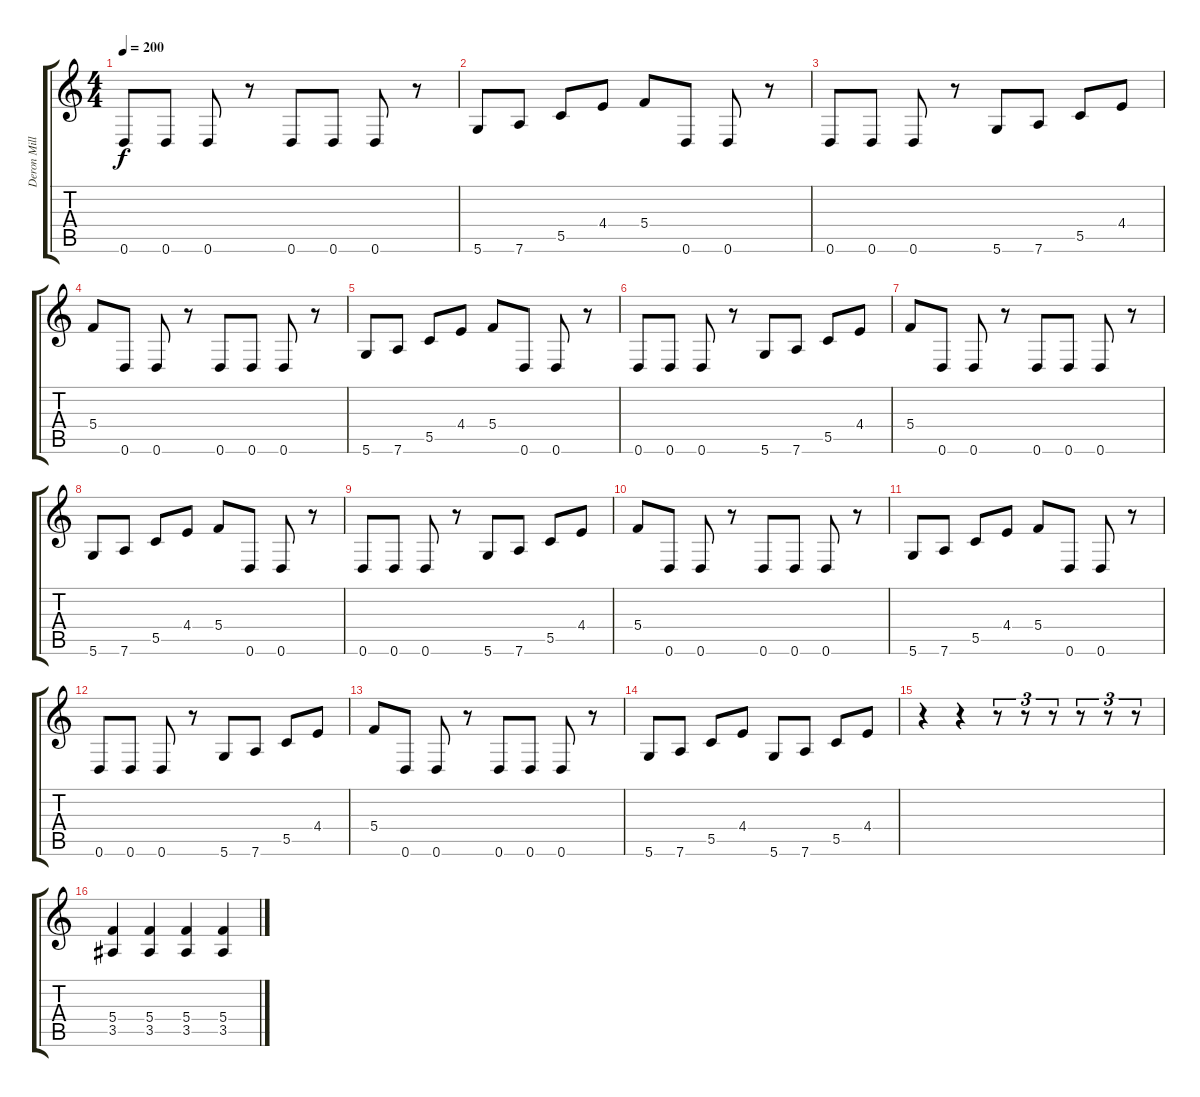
\track ("Deron Miller" "Deron Mill") {instrument distortionguitar}
\staff {score tabs}
\tuning (D4 A3 F3 C3 G2 D2) {hide}
\ts (4 4)
\tempo 200
\clef g2
\ks c
0.6.8{dy f} 0.6.8 0.6.8 r.8 0.6.8 0.6.8 0.6.8 r.8 |
5.6.8 7.6.8 5.5.8 4.4.8 5.4.8 0.6.8 0.6.8 r.8 |
0.6.8 0.6.8 0.6.8 r.8 5.6.8 7.6.8 5.5.8 4.4.8 |
5.4.8 0.6.8 0.6.8 r.8 0.6.8 0.6.8 0.6.8 r.8 |
5.6.8 7.6.8 5.5.8 4.4.8 5.4.8 0.6.8 0.6.8 r.8 |
0.6.8 0.6.8 0.6.8 r.8 5.6.8 7.6.8 5.5.8 4.4.8 |
5.4.8 0.6.8 0.6.8 r.8 0.6.8 0.6.8 0.6.8 r.8 |
5.6.8 7.6.8 5.5.8 4.4.8 5.4.8 0.6.8 0.6.8 r.8 |
0.6.8 0.6.8 0.6.8 r.8 5.6.8 7.6.8 5.5.8 4.4.8 |
5.4.8 0.6.8 0.6.8 r.8 0.6.8 0.6.8 0.6.8 r.8 |
5.6.8 7.6.8 5.5.8 4.4.8 5.4.8 0.6.8 0.6.8 r.8 |
0.6.8 0.6.8 0.6.8 r.8 5.6.8 7.6.8 5.5.8 4.4.8 |
5.4.8 0.6.8 0.6.8 r.8 0.6.8 0.6.8 0.6.8 r.8 |
5.6.8 7.6.8 5.5.8 4.4.8 5.6.8 7.6.8 5.5.8 4.4.8 |
r.4 r.4 r.8{tu (3 2)} r.8{tu (3 2)} r.8{tu (3 2)} r.8{tu (3 2)} r.8{tu (3 2)} r.8{tu (3 2)} |
(5.4 3.5).4 (5.4 3.5).4 (5.4 3.5).4 (5.4 3.5).4
